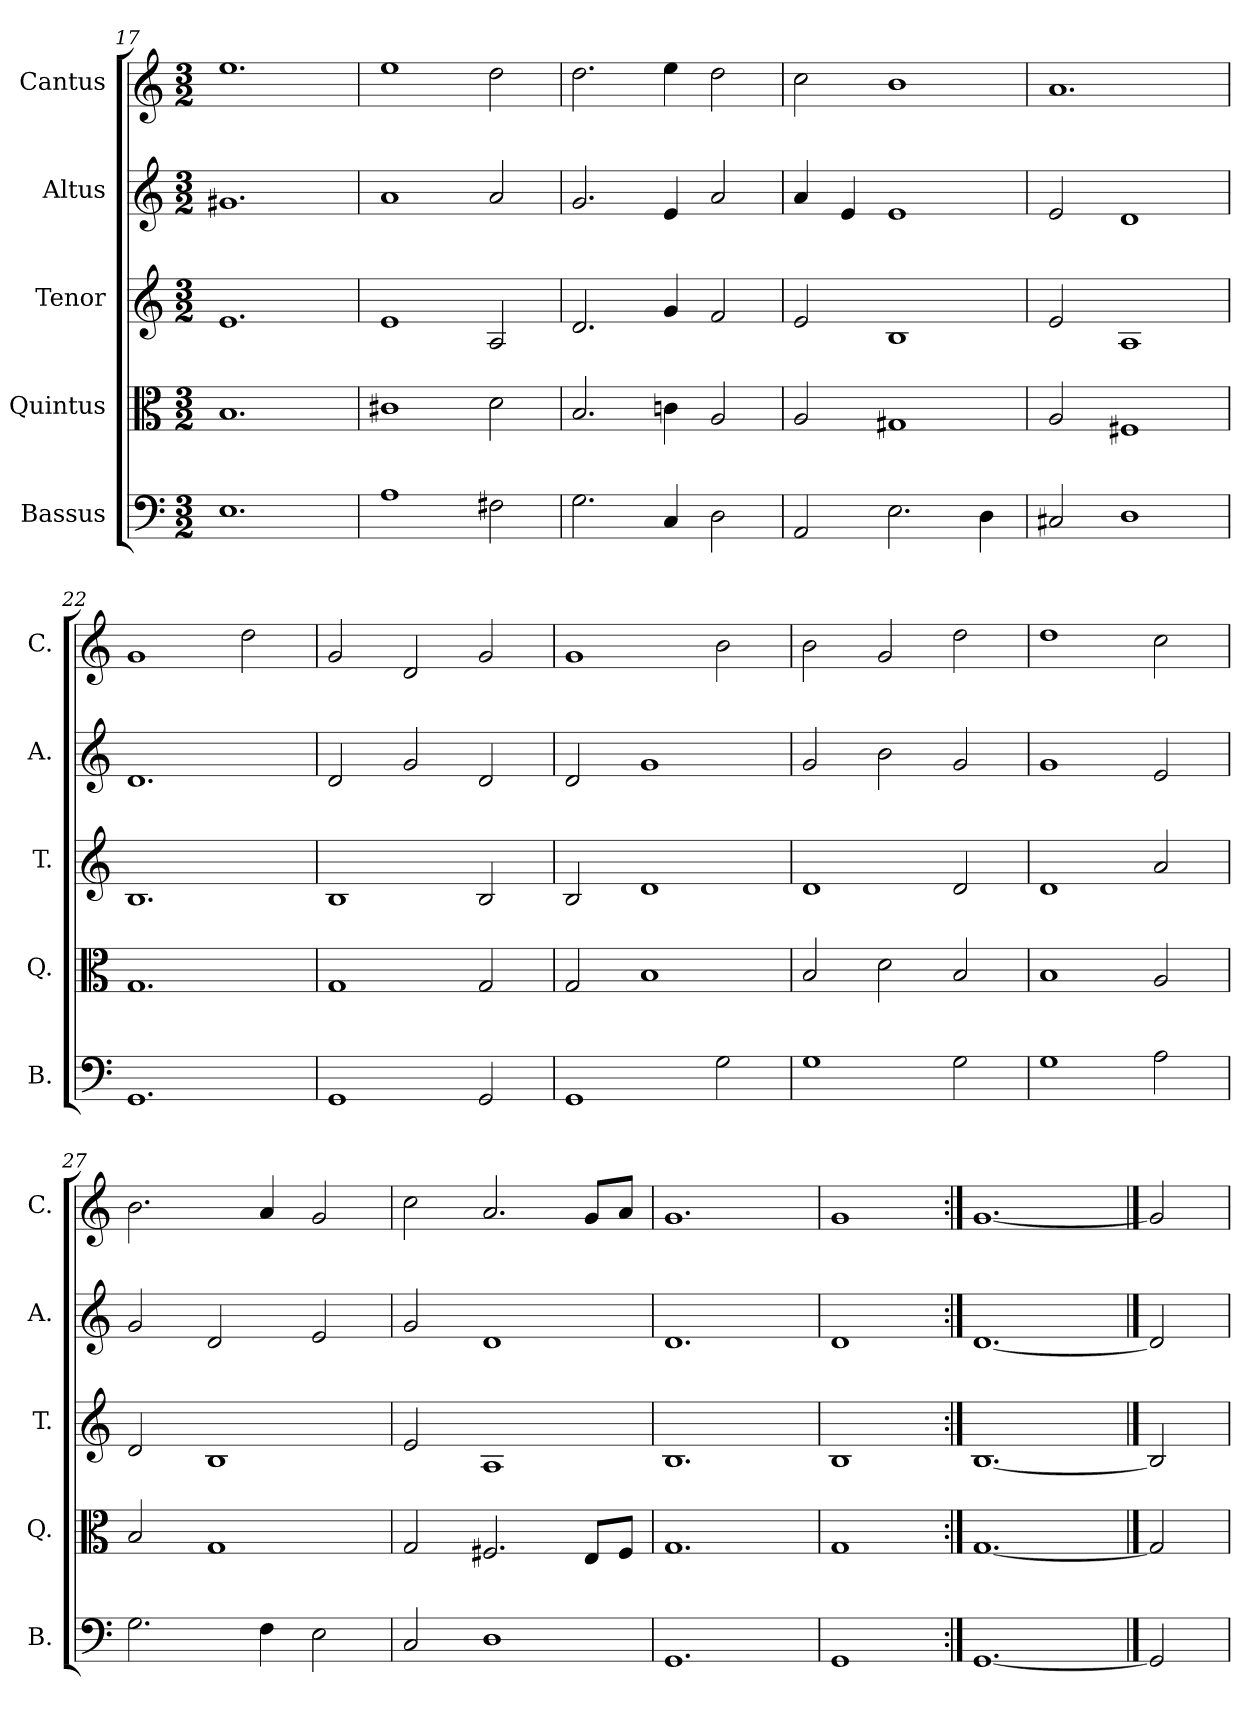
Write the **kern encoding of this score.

**kern	**kern	**kern	**kern	**kern
*part5	*part4	*part3	*part2	*part1
*staff5	*staff4	*staff3	*staff2	*staff1
*I"Bassus	*I"Quintus	*I"Tenor	*I"Altus	*I"Cantus
*I'B.	*I'Q.	*I'T.	*I'A.	*I'C.
*clefF4	*clefC3	*clefG2	*clefG2	*clefG2
*k[]	*k[]	*k[]	*k[]	*k[]
*M3/2	*M3/2	*M3/2	*M3/2	*M3/2
=17	=17	=17	=17	=17
1.E	1.B	1.e	1.g#X	1.ee
=18	=18	=18	=18	=18
1A	1c#X	1e	1a	1ee
2F#X\	2d\	2A/	2a/	2dd\
=19	=19	=19	=19	=19
2.G\	2.B/	2.d/	2.g/	2.dd\
4C/	4cn\	4g/	4e/	4ee\
2D\	2A/	2f/	2a/	2dd\
=20	=20	=20	=20	=20
2AA/	2A/	2e/	4a/	2cc\
.	.	.	4e/	.
2.E\	1G#X	1B	1e	1b
4D\	.	.	.	.
=21	=21	=21	=21	=21
2C#X/	2A/	2e/	2e/	1.a
1D	1F#X	1A	1d	.
!!LO:LB:g=z
=22	=22	=22	=22	=22
1.GG	1.G	1.B	1.d	1g
.	.	.	.	2dd\
=23	=23	=23	=23	=23
1GG	1G	1B	2d/	2g/
.	.	.	2g/	2d/
2GG/	2G/	2B/	2d/	2g/
=24	=24	=24	=24	=24
1GG	2G/	2B/	2d/	1g
.	1B	1d	1g	.
2G\	.	.	.	2b\
=25	=25	=25	=25	=25
1G	2B/	1d	2g/	2b\
.	2d\	.	2b\	2g/
2G\	2B/	2d/	2g/	2dd\
=26	=26	=26	=26	=26
1G	1B	1d	1g	1dd
2A\	2A/	2a/	2e/	2cc\
=27	=27	=27	=27	=27
2.G\	2B/	2d/	2g/	2.b\
.	1G	1B	2d/	.
4F\	.	.	.	4a/
2E\	.	.	2e/	2g/
=28	=28	=28	=28	=28
2C/	2G/	2e/	2g/	2cc\
1D	2.F#X/	1A	1d	2.a/
.	8E/L	.	.	8g/L
.	8F#/J	.	.	8a/J
=29	=29	=29	=29	=29
1.GG	1.G	1.B	1.d	1.g
=30	=30	=30	=30	=30
1GG	1G	1B	1d	1g
=31:|!	=31:|!	=31:|!	=31:|!	=31:|!
[1.GG	[1.G	[1.B	[1.d	[1.g
==32	==32	==32	==32	==32
2GG]	2G]	2B]	2d]	2g]
=	=	=	=	=
*-	*-	*-	*-	*-
